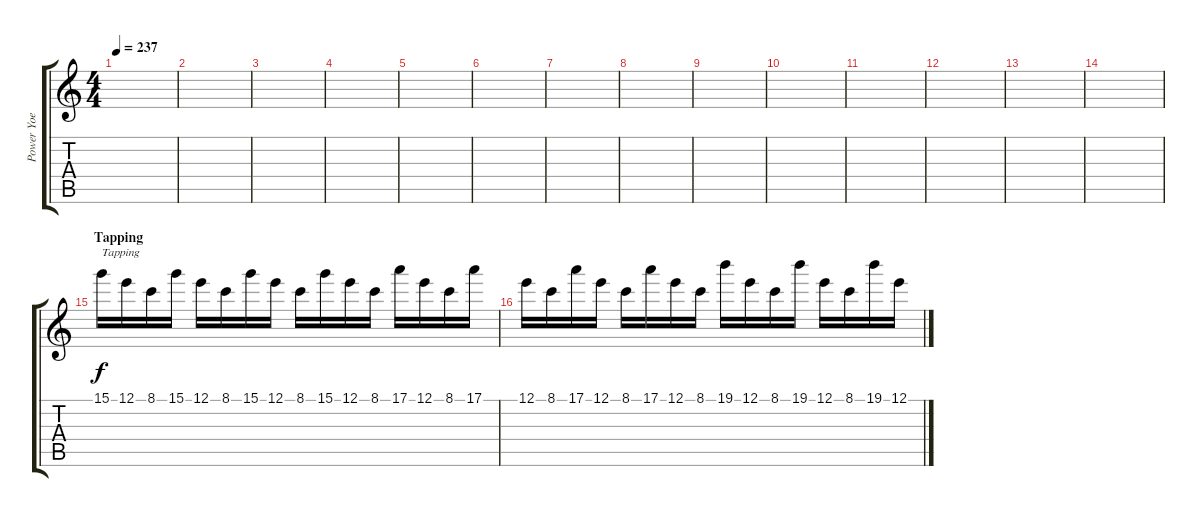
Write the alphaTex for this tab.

\track ("Power Yoe" "Power Yoe") {instrument distortionguitar}
\staff {score tabs}
\tuning (E4 B3 G3 D3 A2 E2) {hide}
\ts (4 4)
\tempo 237
\clef g2
\ks c
|
|
|
|
|
|
|
|
|
|
|
|
|
|
\section ("" "Tapping")
15.1.16{txt "Tapping"} 12.1.16 8.1.16 15.1.16 12.1.16 8.1.16 15.1.16 12.1.16 8.1.16 15.1.16 12.1.16 8.1.16 17.1.16 12.1.16 8.1.16 17.1.16 |
12.1.16 8.1.16 17.1.16 12.1.16 8.1.16 17.1.16 12.1.16 8.1.16 19.1.16 12.1.16 8.1.16 19.1.16 12.1.16 8.1.16 19.1.16 12.1.16
